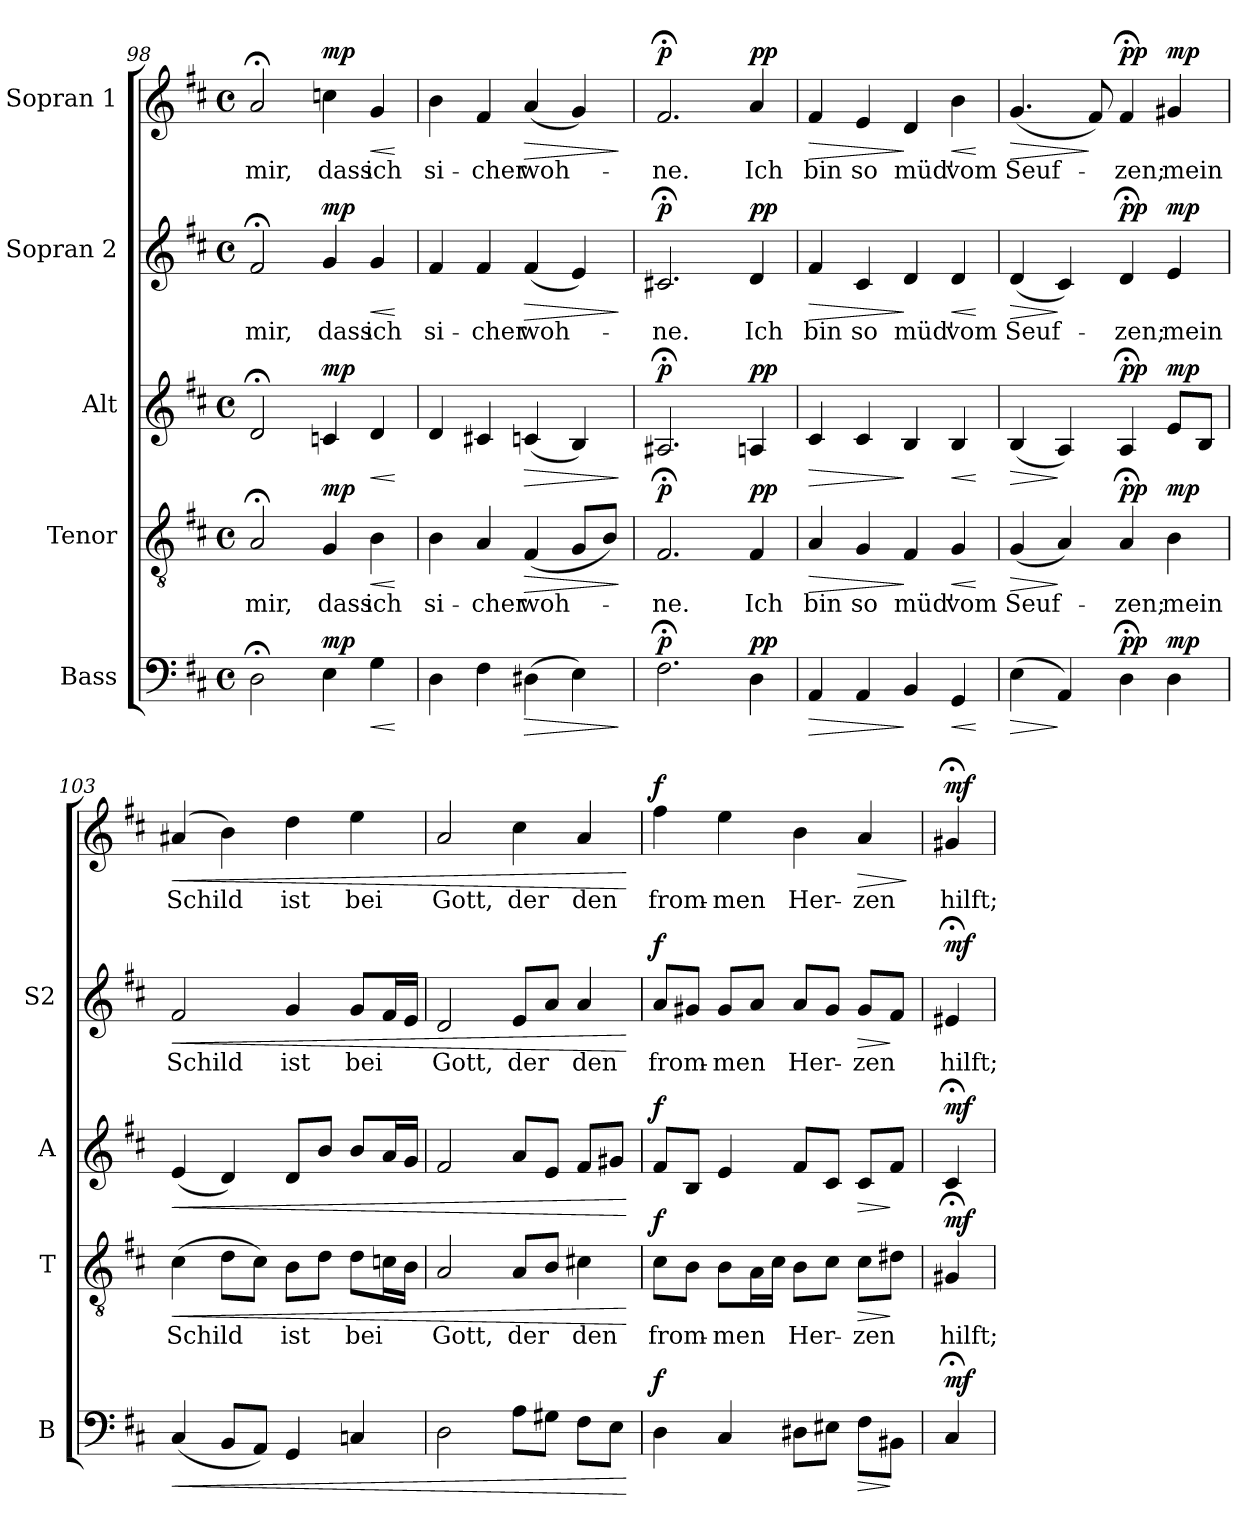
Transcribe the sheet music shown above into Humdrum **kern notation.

**kern	**dynam	**kern	**text	**dynam	**kern	**dynam	**kern	**text	**dynam	**kern	**text	**dynam
*part5	*part5	*part4	*part4	*part4	*part3	*part3	*part2	*part2	*part2	*part1	*part1	*part1
*staff5	*staff5	*staff4	*staff4	*staff4	*staff3	*staff3	*staff2	*staff2	*staff2	*staff1	*staff1	*staff1
*I"Bass	*	*I"Tenor	*	*	*I"Alt	*	*I"Sopran 2	*	*	*I"Sopran 1	*	*
*I'B	*	*I'T	*	*	*I'A	*	*I'S2	*	*	*	*	*
*clefF4	*	*clefGv2	*	*	*clefG2	*	*clefG2	*	*	*clefG2	*	*
*k[f#c#]	*	*k[f#c#]	*	*	*k[f#c#]	*	*k[f#c#]	*	*	*k[f#c#]	*	*
*M4/4	*	*M4/4	*	*	*M4/4	*	*M4/4	*	*	*M4/4	*	*
*met(c)	*	*met(c)	*	*	*met(c)	*	*met(c)	*	*	*met(c)	*	*
=98	=98	=98	=98	=98	=98	=98	=98	=98	=98	=98	=98	=98
2D;<\	.	2A;</	mir,	.	2d;</	.	2f#;</	mir,	.	2a;</	mir,	.
!	!LO:DY:a	!	!	!LO:DY:a	!	!LO:DY:a	!	!	!LO:DY:a	!	!	!LO:DY:a
4E\	mp	4G/	dass	mp	4cn/	mp	4g/	dass	mp	4ccn\	dass	mp
!	!LO:HP:b	!	!	!LO:HP:b	!	!LO:HP:b	!	!	!LO:HP:b	!	!	!LO:HP:b
4G\	<	4B\	ich	<	4d/	<	4g/	ich	<	4g/	ich	<
.	[	.	.	[	.	[	.	.	[	.	.	[
=99	=99	=99	=99	=99	=99	=99	=99	=99	=99	=99	=99	=99
4D\	.	4B\	si-	.	4d/	.	4f#/	si-	.	4b\	si-	.
4F#\	.	4A/	-cher	.	4c#X/	.	4f#/	-cher	.	4f#/	-cher	.
!	!LO:HP:b	!	!	!LO:HP:b	!	!LO:HP:b	!	!	!LO:HP:b	!	!	!LO:HP:b
(4D#X\	>	(4F#/	woh-	>	(4cn/	>	(>4f#/	woh-	>	(4a/	woh-	>
4E\)	.	8G/L	.	.	4B/)	.	4e/)	.	.	4g/)	.	.
.	.	8B/J)	.	.	.	.	.	.	.	.	.	.
.	]	.	.	]	.	]	.	.	]	.	.	]
=100	=100	=100	=100	=100	=100	=100	=100	=100	=100	=100	=100	=100
!	!LO:DY:a	!	!	!LO:DY:a	!	!LO:DY:a	!	!	!LO:DY:a	!	!	!LO:DY:a
2.F#;<\	p	2.F#;</	-ne.	p	2.A#X;</	p	2.c#X;</	-ne.	p	2.f#;</	-ne.	p
!	!LO:DY:a	!	!	!LO:DY:a	!	!LO:DY:a	!	!	!LO:DY:a	!	!	!LO:DY:a
4D\	pp	4F#/	Ich	pp	4An/	pp	4d/	Ich	pp	4a/	Ich	pp
=101	=101	=101	=101	=101	=101	=101	=101	=101	=101	=101	=101	=101
!	!LO:HP:b	!	!	!LO:HP:b	!	!LO:HP:b	!	!	!LO:HP:b	!	!	!LO:HP:b
4AA/	>	4A/	bin	>	4c#/	>	4f#/	bin	>	4f#/	bin	>
4AA/	.	4G/	so	.	4c#/	.	4c#/	so	.	4e/	so	.
4BB/	]	4F#/	müd'	]	4B/	]	4d/	müd'	]	4d/	müd'	]
!	!LO:HP:b	!	!	!LO:HP:b	!	!LO:HP:b	!	!	!LO:HP:b	!	!	!LO:HP:b
4GG/	<	4G/	vom	<	4B/	<	4d/	vom	<	4b\	vom	<
.	[	.	.	[	.	[	.	.	[	.	.	[
!!LO:LB:g=z
=102	=102	=102	=102	=102	=102	=102	=102	=102	=102	=102	=102	=102
!	!LO:HP:b	!	!	!LO:HP:b	!	!LO:HP:b	!	!	!LO:HP:b	!	!	!LO:HP:b
(4E\	>	(4G/	Seuf-	>	(4B/	>	(>4d/	Seuf-	>	(>4.g/	Seuf-	>
4AA/)	]	4A/)	.	]	4A/)	]	4c#/)	.	]	.	.	.
.	.	.	.	.	.	.	.	.	.	8f#/)	.	]
!	!LO:DY:a	!	!	!LO:DY:a	!	!LO:DY:a	!	!	!LO:DY:a	!	!	!LO:DY:a
4D;<\	pp	4A;</	-zen;	pp	4A;</	pp	4d;</	-zen;	pp	4f#;</	-zen;	pp
!	!LO:DY:a	!	!	!LO:DY:a	!	!LO:DY:a	!	!	!LO:DY:a	!	!	!LO:DY:a
4D\	mp	4B\	mein	mp	8e/L	mp	4e/	mein	mp	4g#X/	mein	mp
.	.	.	.	.	8B/J	.	.	.	.	.	.	.
=103	=103	=103	=103	=103	=103	=103	=103	=103	=103	=103	=103	=103
!	!LO:HP:b	!	!	!LO:HP:b	!	!LO:HP:b	!	!	!LO:HP:b	!	!	!LO:HP:b
(4C#/	<	(4c#\	Schild	<	(4e/	<	2f#/	Schild	<	(4a#X/	Schild	<
8BB/L	.	8d\L	.	.	4d/)	.	.	.	.	4b\)	.	.
8AA/J)	.	8c#\J)	.	.	.	.	.	.	.	.	.	.
4GG/	.	8B\L	ist	.	8d/L	.	4g/	ist	.	4dd\	ist	.
.	.	8d\J	.	.	8b/J	.	.	.	.	.	.	.
4Cn/	.	8d\L	bei	.	8b/L	.	8g/L	bei	.	4ee\	bei	.
.	.	16cn\L	.	.	16a/L	.	16f#/L	.	.	.	.	.
.	.	16B\JJ	.	.	16g/JJ	.	16e/JJ	.	.	.	.	.
=104	=104	=104	=104	=104	=104	=104	=104	=104	=104	=104	=104	=104
2D\	.	2A/	Gott,	.	2f#/	.	2d/	Gott,	.	2a/	Gott,	.
8A\L	.	8A/L	der	.	8a/L	.	8e/L	der	.	4cc#i\	der	.
8G#X\J	.	8B/J	.	.	8e/J	.	8a/J	.	.	.	.	.
8F#\L	.	4c#X\	den	.	8f#/L	.	4a/	den	.	4a/	den	.
8E\J	.	.	.	.	8g#X/J	.	.	.	.	.	.	.
.	[	.	.	[	.	[	.	.	[	.	.	[
=105	=105	=105	=105	=105	=105	=105	=105	=105	=105	=105	=105	=105
!	!LO:DY:a	!	!	!LO:DY:a	!	!LO:DY:a	!	!	!LO:DY:a	!	!	!LO:DY:a
4D\	f	8c#\L	from-	f	8f#/L	f	8a/L	from-	f	4ff#\	from-	f
.	.	8B\J	.	.	8B/J	.	8g#X/J	.	.	.	.	.
4C#/	.	8B\L	-men	.	4e/	.	8g#/L	-men	.	4ee\	-men	.
.	.	16A\L	.	.	.	.	8a/J	.	.	.	.	.
.	.	16c#\JJ	.	.	.	.	.	.	.	.	.	.
8D#X\L	.	8B\L	Her-	.	8f#/L	.	8a/L	Her-	.	4b\	Her-	.
8E#X\J	.	8c#\J	.	.	8c#/J	.	8g#/J	.	.	.	.	.
!	!LO:HP:b	!	!	!LO:HP:b	!	!LO:HP:b	!	!	!LO:HP:b	!	!	!LO:HP:b
8F#\L	>	8c#\L	-zen	>	8c#/L	>	8g#/L	-zen	>	4a/	-zen	>
8BB#X\J	]	8d#X\J	.	]	8f#/J	]	8f#/J	.	]	.	.	.
.	.	.	.	.	.	.	.	.	.	.	.	]
=106	=106	=106	=106	=106	=106	=106	=106	=106	=106	=106	=106	=106
!	!LO:DY:a	!	!	!LO:DY:a	!	!LO:DY:a	!	!	!LO:DY:a	!	!	!LO:DY:a
4C#;</	mf	4G#X;</	hilft;	mf	4c#;</	mf	4e#X;</	hilft;	mf	4g#X;</	hilft;	mf
=	=	=	=	=	=	=	=	=	=	=	=	=
*-	*-	*-	*-	*-	*-	*-	*-	*-	*-	*-	*-	*-
